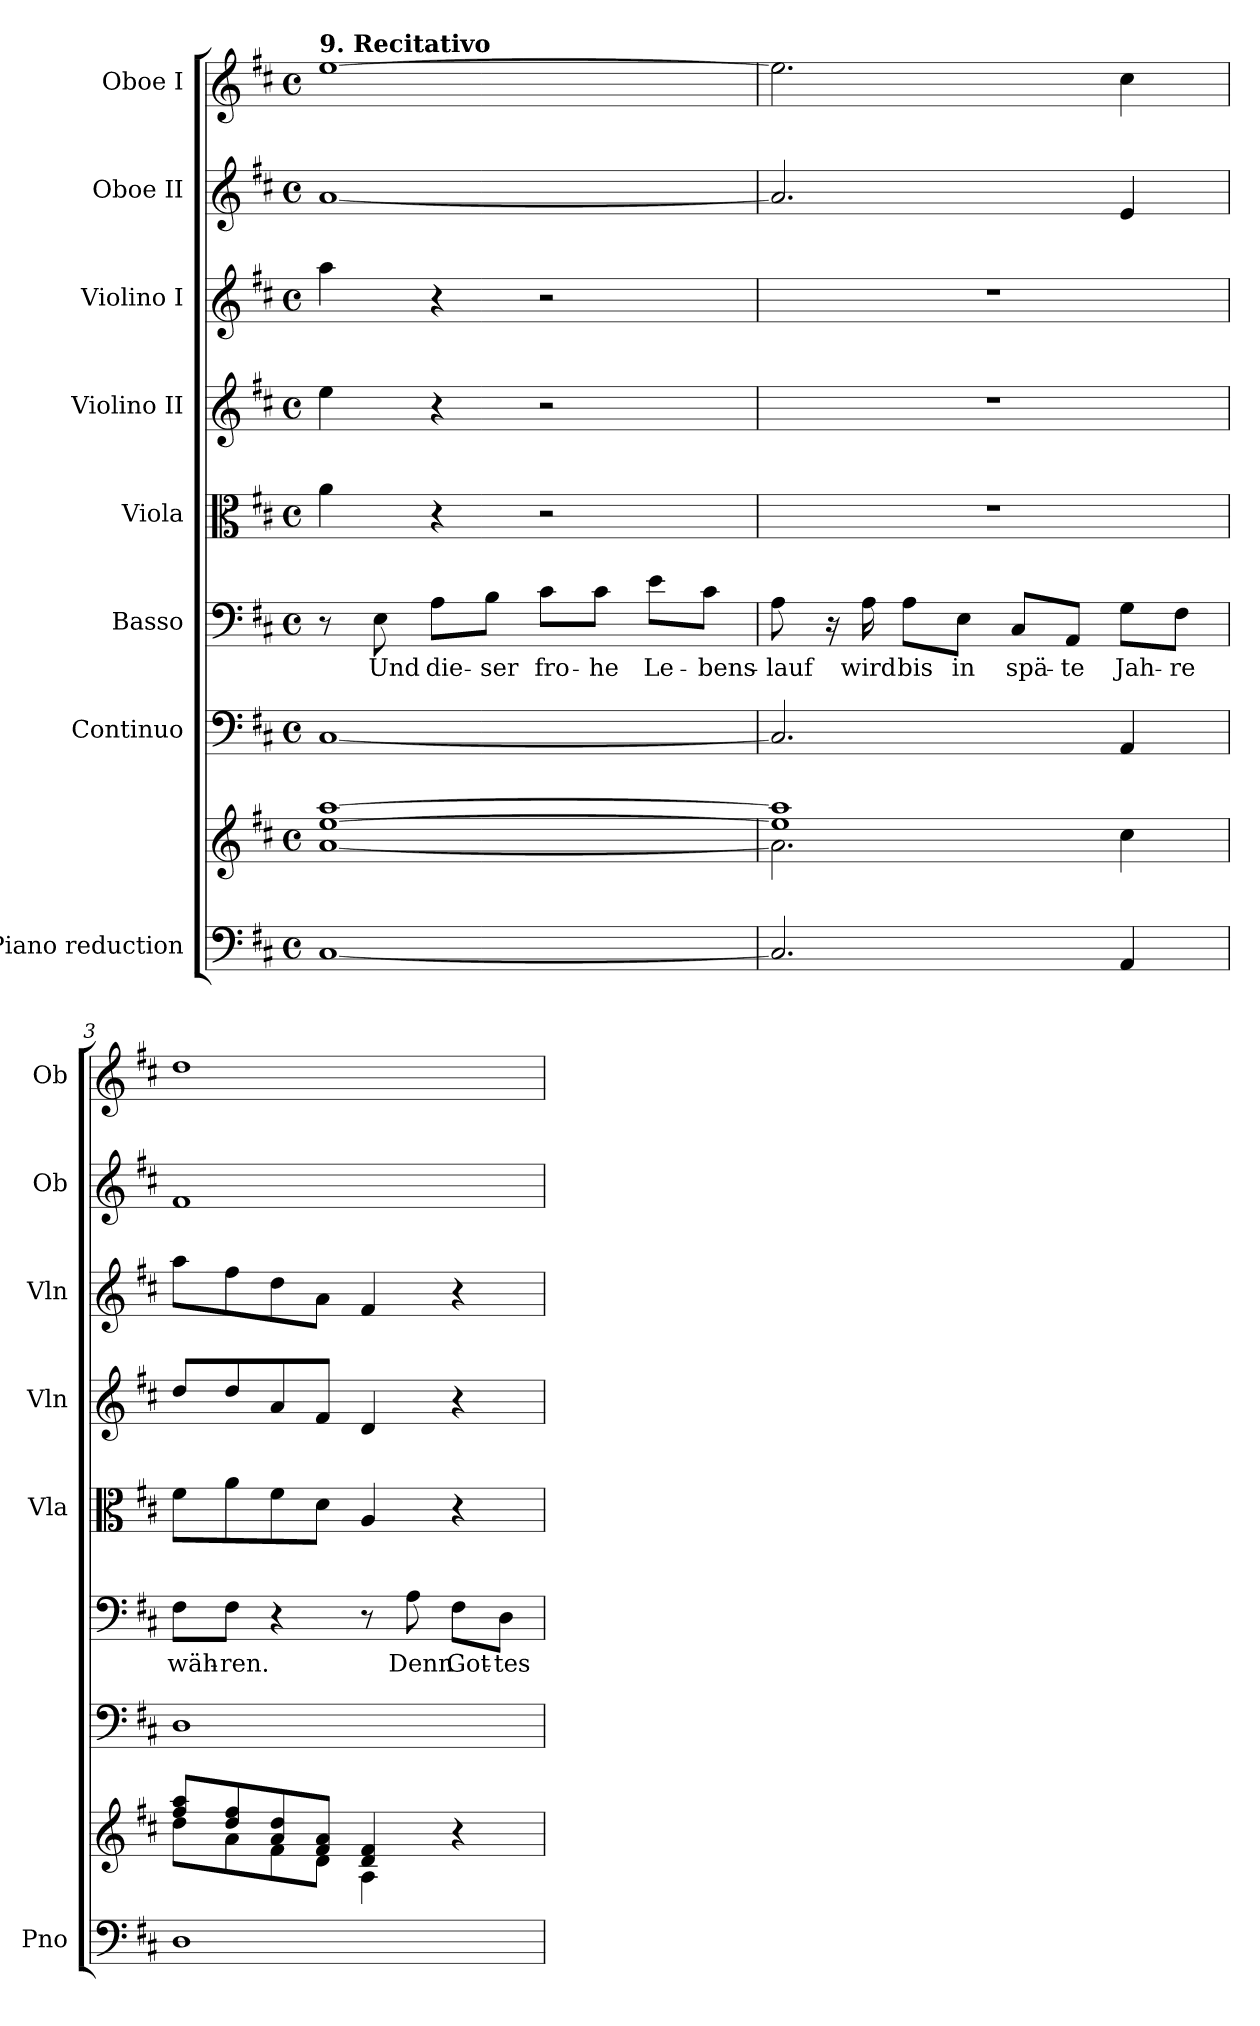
**kern	**kern	**kern	**kern	**text	**kern	**kern	**kern	**kern	**kern
*part8	*part8	*part7	*part6	*part6	*part5	*part4	*part3	*part2	*part1
*staff9	*staff8	*staff7	*staff6	*staff6	*staff5	*staff4	*staff3	*staff2	*staff1
*I"Piano reduction	*	*I"Continuo	*I"Basso	*	*I"Viola	*I"Violino II	*I"Violino I	*I"Oboe II	*I"Oboe I
*I'Pno	*	*	*	*	*I'Vla	*I'Vln	*I'Vln	*I'Ob	*I'Ob
*clefF4	*clefG2	*clefF4	*clefF4	*	*clefC3	*clefG2	*clefG2	*clefG2	*clefG2
*k[f#c#]	*k[f#c#]	*k[f#c#]	*k[f#c#]	*	*k[f#c#]	*k[f#c#]	*k[f#c#]	*k[f#c#]	*k[f#c#]
*M4/4	*M4/4	*M4/4	*M4/4	*	*M4/4	*M4/4	*M4/4	*M4/4	*M4/4
*met(c)	*met(c)	*met(c)	*met(c)	*	*met(c)	*met(c)	*met(c)	*met(c)	*met(c)
=1	=1	=1	=1	=1	=1	=1	=1	=1	=1
*	*^	*	*	*	*	*	*	*	*
!	!	!	!	!	!	!	!	!	!	!LO:TX:a:B:t=9. Recitativo
[1C#	[1ee [1aa	[1a	[1C#	8r	.	4a\	4ee\	4aa\	[1a	[1ee
!	!	!	!	!	!LO:LY:b	!	!	!	!	!
.	.	.	.	8E\	Und	.	.	.	.	.
!	!	!	!	!	!LO:LY:b	!	!	!	!	!
.	.	.	.	8A\L	die-	4r	4r	4r	.	.
!	!	!	!	!	!LO:LY:b	!	!	!	!	!
.	.	.	.	8B\J	-ser	.	.	.	.	.
!	!	!	!	!	!LO:LY:b	!	!	!	!	!
.	.	.	.	8c#\L	fro-	2r	2r	2r	.	.
!	!	!	!	!	!LO:LY:b	!	!	!	!	!
.	.	.	.	8c#\J	-he	.	.	.	.	.
!	!	!	!	!	!LO:LY:b	!	!	!	!	!
.	.	.	.	8e\L	Le-	.	.	.	.	.
!	!	!	!	!	!LO:LY:b	!	!	!	!	!
.	.	.	.	8c#\J	-bens-	.	.	.	.	.
=2	=2	=2	=2	=2	=2	=2	=2	=2	=2	=2
!	!	!	!	!	!LO:LY:b	!	!	!	!	!
2.C#/]	1ee] 1aa]	2.a\]	2.C#/]	8A\	-lauf	1r	1r	1r	2.a/]	2.ee\]
.	.	.	.	16r	.	.	.	.	.	.
!	!	!	!	!	!LO:LY:b	!	!	!	!	!
.	.	.	.	16A\	wird	.	.	.	.	.
!	!	!	!	!	!LO:LY:b	!	!	!	!	!
.	.	.	.	8A\L	bis	.	.	.	.	.
!	!	!	!	!	!LO:LY:b	!	!	!	!	!
.	.	.	.	8E\J	in	.	.	.	.	.
!	!	!	!	!	!LO:LY:b	!	!	!	!	!
.	.	.	.	8C#/L	spä-	.	.	.	.	.
!	!	!	!	!	!LO:LY:b	!	!	!	!	!
.	.	.	.	8AA/J	-te	.	.	.	.	.
!	!	!	!	!	!LO:LY:b	!	!	!	!	!
4AA/	.	4cc#\	4AA/	8G\L	Jah-	.	.	.	4e/	4cc#\
!	!	!	!	!	!LO:LY:b	!	!	!	!	!
.	.	.	.	8F#\J	-re	.	.	.	.	.
=3	=3	=3	=3	=3	=3	=3	=3	=3	=3	=3
!	!	!	!	!	!LO:LY:b	!	!	!	!	!
1D	8ff#/ 8aa/L	8dd\L	1D	8F#\L	wäh-	8f#\L	8dd/L	8aa\L	1f#	1dd
!	!	!	!	!	!LO:LY:b	!	!	!	!	!
.	8dd/ 8ff#/	8a\	.	8F#\J	-ren.	8a\	8dd/	8ff#\	.	.
.	8a/ 8dd/	8f#\	.	4r	.	8f#\	8a/	8dd\	.	.
.	8f#/ 8a/J	8d\J	.	.	.	8d\J	8f#/J	8a\J	.	.
.	4d/ 4f#/	4A\	.	8r	.	4A/	4d/	4f#/	.	.
!	!	!	!	!	!LO:LY:b	!	!	!	!	!
.	.	.	.	8A\	Denn	.	.	.	.	.
!	!	!	!	!	!LO:LY:b	!	!	!	!	!
.	4r	4ryy	.	8F#\L	Got-	4r	4r	4r	.	.
!	!	!	!	!	!LO:LY:b	!	!	!	!	!
.	.	.	.	8D\J	-tes	.	.	.	.	.
*	*v	*v	*	*	*	*	*	*	*	*
=	=	=	=	=	=	=	=	=	=
*-	*-	*-	*-	*-	*-	*-	*-	*-	*-
